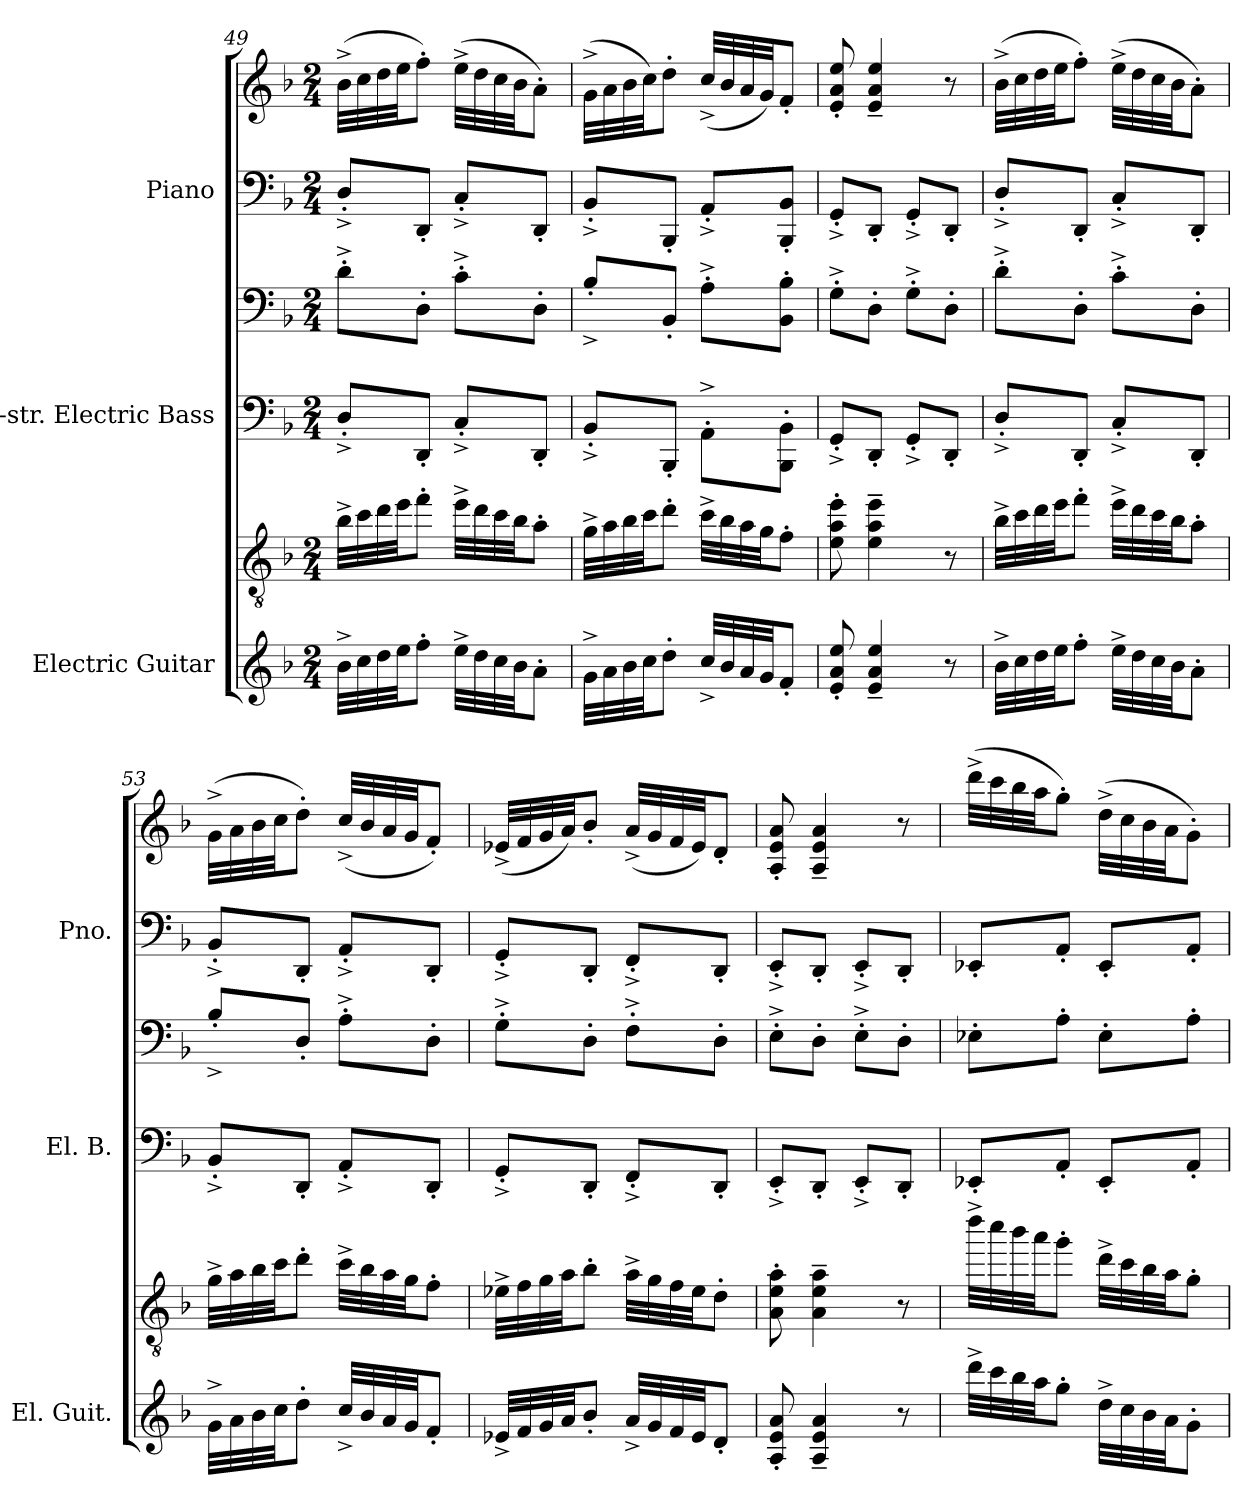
**kern	**kern	**kern	**kern	**kern	**kern
*part3	*part3	*part2	*part2	*part1	*part1
*staff6	*staff5	*staff4	*staff3	*staff2	*staff1
*I"Electric Guitar	*	*I"5-str. Electric Bass	*	*I"Piano	*
*I'El. Guit.	*	*I'El. B.	*	*I'Pno.	*
*	*clefGv2	*	*clefF4	*clefF4	*clefG2
*	*	*ITrd7c12	*ITrd7c12	*	*
*k[b-]	*k[b-]	*k[b-]	*k[b-]	*k[b-]	*k[b-]
*M2/4	*M2/4	*M2/4	*M2/4	*M2/4	*M2/4
=49	=49	=49	=49	=49	=49
32b-^LLL	32b-^\LLL	8DD'^L	8D'^\L	8D'^/L	(>32b-^\LLL
32cc	32cc\	.	.	.	32cc\
32dd	32dd\	.	.	.	32dd\
32eeJJ	32ee\JJ	.	.	.	32ee\JJ
8ff'J	8ff'\J	8DDD'J	8DD'\J	8DD'/J	8ff'\J)
32ee^LLL	32ee^\LLL	8CC'^L	8C'^\L	8C'^/L	(>32ee^\LLL
32dd	32dd\	.	.	.	32dd\
32cc	32cc\	.	.	.	32cc\
32b-JJ	32b-\JJ	.	.	.	32b-\JJ
8a'J	8a'\J	8DDD'J	8DD'\J	8DD'/J	8a'\J)
=50	=50	=50	=50	=50	=50
32g^LLL	32g^\LLL	8BBB-'^L	8BB-'^/L	8BB-'^/L	(>32g^\LLL
32a	32a\	.	.	.	32a\
32b-	32b-\	.	.	.	32b-\
32ccJJ	32cc\JJ	.	.	.	32cc\JJ)
8dd'J	8dd'\J	8BBBB-'J	8BBB-'/J	8BBB-'/J	8dd'\J
32cc^LLL	32cc^\LLL	8AAA'^L	8AA'^\L	8AA'^/L	(<32cc^/LLL
32b-	32b-\	.	.	.	32b-/
32a	32a\	.	.	.	32a/
32gJJ	32g\JJ	.	.	.	32g/JJ)
8f'J	8f'\J	8BBBB-'\ 8BBB-'\J	8BBB-\' 8BB-\'J	8BBB-/' 8BB-/'J	8f'/J
!!LO:PB:g=z
=51	=51	=51	=51	=51	=51
8e' 8a' 8ee'	8e\' 8a\' 8ee\'	8GGG'^L	8GG'^\L	8GG'^/L	8e/' 8a/' 8ee/'
4e~ 4a~ 4ee~	4e\~ 4a\~ 4ee\~	8DDD'J	8DD'\J	8DD'/J	4e/~ 4a/~ 4ee/~
.	.	8GGG'^L	8GG'^\L	8GG'^/L	.
8r	8r	8DDD'J	8DD'\J	8DD'/J	8r
=52	=52	=52	=52	=52	=52
32b-^LLL	32b-^\LLL	8DD'^L	8D'^\L	8D'^/L	(>32b-^\LLL
32cc	32cc\	.	.	.	32cc\
32dd	32dd\	.	.	.	32dd\
32eeJJ	32ee\JJ	.	.	.	32ee\JJ
8ff'J	8ff'\J	8DDD'J	8DD'\J	8DD'/J	8ff'\J)
32ee^LLL	32ee^\LLL	8CC'^L	8C'^\L	8C'^/L	(>32ee^\LLL
32dd	32dd\	.	.	.	32dd\
32cc	32cc\	.	.	.	32cc\
32b-JJ	32b-\JJ	.	.	.	32b-\JJ
8a'J	8a'\J	8DDD'J	8DD'\J	8DD'/J	8a'\J)
=53	=53	=53	=53	=53	=53
32g^LLL	32g^\LLL	8BBB-'^L	8BB-'^/L	8BB-<'^/L	(>32g^\LLL
32a	32a\	.	.	.	32a\
32b-	32b-\	.	.	.	32b-\
32ccJJ	32cc\JJ	.	.	.	32cc\JJ
8dd'J	8dd'\J	8DDD'J	8DD'/J	8DD'/J	8dd'\J)
32cc^LLL	32cc^\LLL	8AAA'^L	8AA'^\L	8AA<'^/L	(<32cc^/LLL
32b-	32b-\	.	.	.	32b-/
32a	32a\	.	.	.	32a/
32gJJ	32g\JJ	.	.	.	32g/JJ
8f'J	8f'\J	8DDD'J	8DD'\J	8DD'/J	8f'/J)
!!LO:LB:g=z
=54	=54	=54	=54	=54	=54
32e-X^LLL	32e-X^\LLL	8GGG'^L	8GG'^\L	8GG'^/L	(<32e-X^/LLL
32f	32f\	.	.	.	32f/
32g	32g\	.	.	.	32g/
32aJJ	32a\JJ	.	.	.	32a/JJ)
8b-'J	8b-'\J	8DDD'J	8DD'\J	8DD'/J	8b-'/J
32a^LLL	32a^\LLL	8FFF'^L	8FF'^\L	8FF'^/L	(<32a^/LLL
32g	32g\	.	.	.	32g/
32f	32f\	.	.	.	32f/
32e-JJ	32e-\JJ	.	.	.	32e-/JJ)
8d'J	8d'\J	8DDD'J	8DD'\J	8DD'/J	8d'/J
=55	=55	=55	=55	=55	=55
8A' 8e' 8a'	8A\' 8e\' 8a\'	8EEE'^L	8EE'^\L	8EE'^/L	8A/' 8e/' 8a/'
4A~ 4e~ 4a~	4A\~ 4e\~ 4a\~	8DDD'J	8DD'\J	8DD'/J	4A/~ 4e/~ 4a/~
.	.	8EEE'^L	8EE'^\L	8EE<'^/L	.
8r	8r	8DDD'J	8DD'\J	8DD'/J	8r
=56	=56	=56	=56	=56	=56
32ddd^LLL	32ddd^\LLL	8EEE-X'L	8EE-X'\L	8EE-X<'/L	(>32ddd^\LLL
32ccc	32ccc\	.	.	.	32ccc\
32bb-	32bb-\	.	.	.	32bb-\
32aaJJ	32aa\JJ	.	.	.	32aa\JJ
8gg'J	8gg'\J	8AAA'J	8AA'\J	8AA'/J	8gg'\J)
32dd^LLL	32dd^\LLL	8EEE-'L	8EE-'\L	8EE-'/L	(>32dd^\LLL
32cc	32cc\	.	.	.	32cc\
32b-	32b-\	.	.	.	32b-\
32aJJ	32a\JJ	.	.	.	32a\JJ
8g'J	8g'\J	8AAA'J	8AA'\J	8AA'/J	8g'\J)
=	=	=	=	=	=
*-	*-	*-	*-	*-	*-
